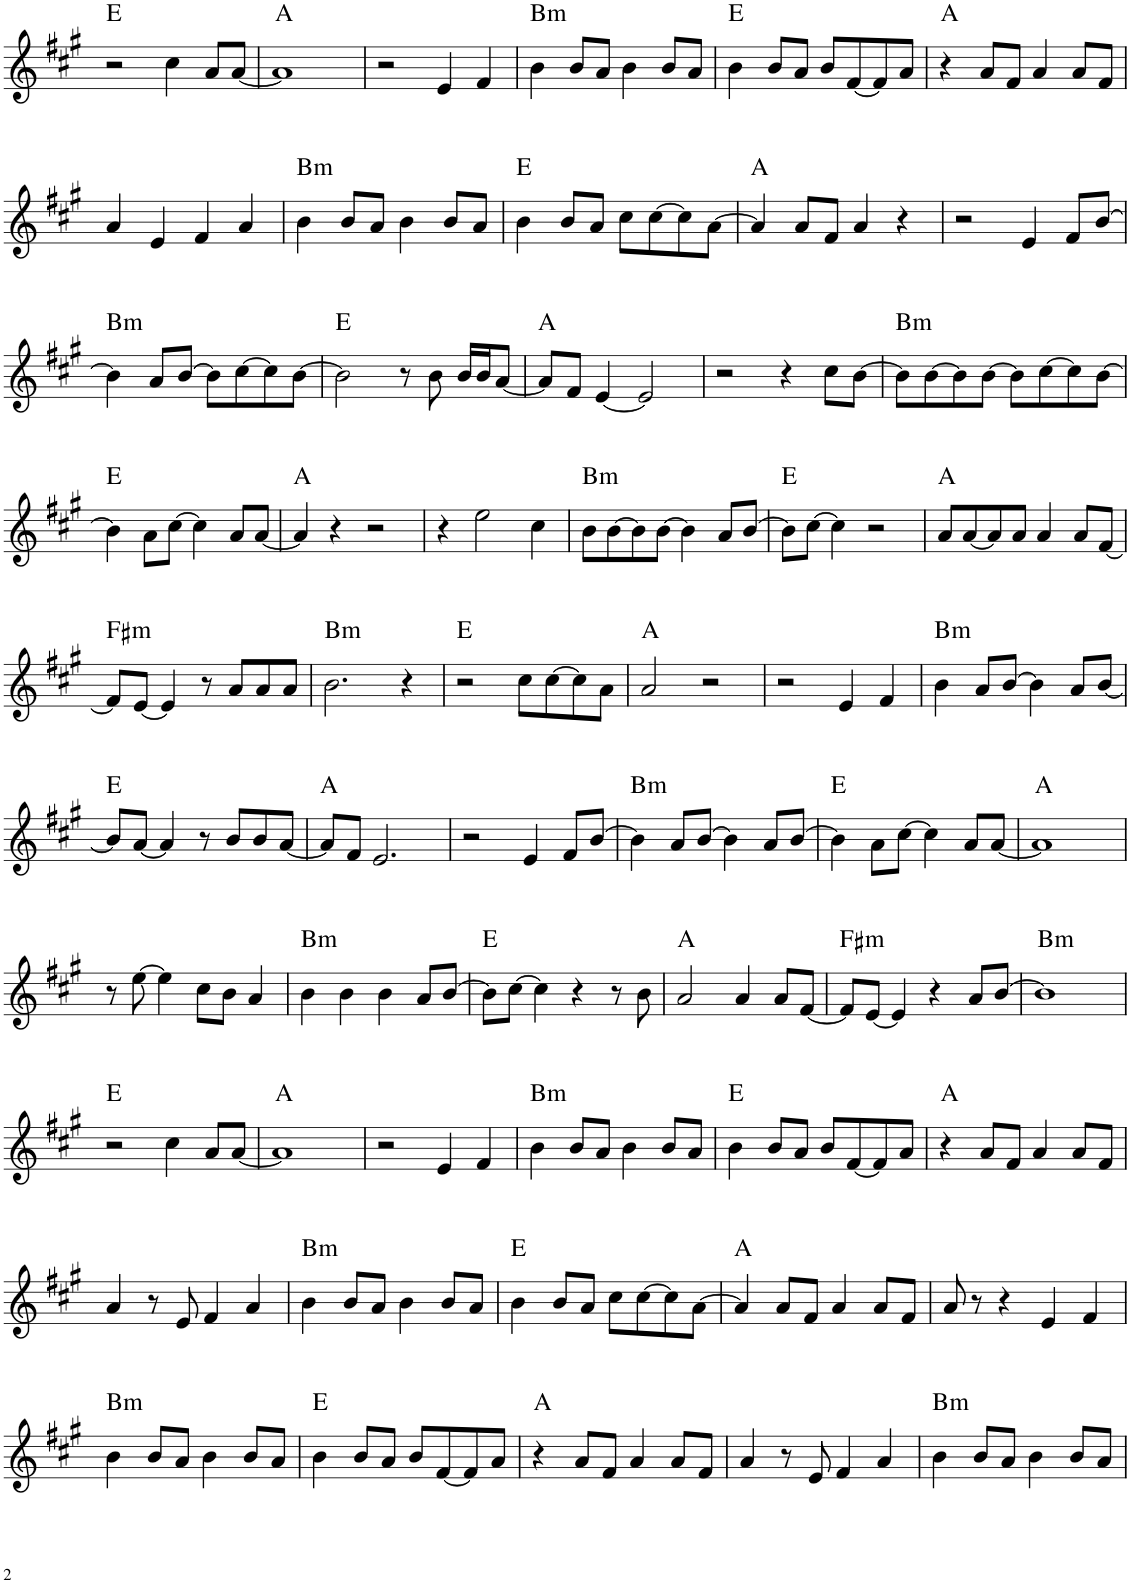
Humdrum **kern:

**kern	**harte
*part1	*part1
*staff1	*
*I"Piano	*
*I'Pno.	*
!!LO:PB:g=z
*clefG2	*
*k[f#c#g#]	*
*M4/4	*
=54	=54
2r	E:maj
4cc#\	.
8a/L	.
[8a/J	.
=55	=55
1a]	A:maj
=56	=56
2r	.
4e/	.
4f#/	.
=57	=57
!	!LO:H:kt=m
4b\	B:min
8b/L	.
8a/J	.
4b\	.
8b/L	.
8a/J	.
=58	=58
4b\	E:maj
8b/L	.
8a/J	.
8b/L	.
[8f#/	.
8f#/]	.
8a/J	.
=59	=59
4r	A:maj
8a/L	.
8f#/J	.
4a/	.
8a/L	.
8f#/J	.
!!LO:LB:g=z
=60	=60
4a/	.
4e/	.
4f#/	.
4a/	.
=61	=61
!	!LO:H:kt=m
4b\	B:min
8b/L	.
8a/J	.
4b\	.
8b/L	.
8a/J	.
=62	=62
4b\	E:maj
8b/L	.
8a/J	.
8cc#\L	.
[8cc#\	.
8cc#\]	.
[8a\J	.
=63	=63
4a/]	A:maj
8a/L	.
8f#/J	.
4a/	.
4r	.
=64	=64
2r	.
4e/	.
8f#/L	.
[8b/J	.
!!LO:LB:g=z
=65	=65
!	!LO:H:kt=m
4b\]	B:min
8a/L	.
[8b/J	.
8b\L]	.
[8cc#\	.
8cc#\]	.
[8b\J	.
=66	=66
2b\]	E:maj
8r	.
8b\	.
16b/LL	.
16b/J	.
[8a/J	.
=67	=67
8a/L]	A:maj
8f#/J	.
[4e/	.
2e/]	.
=68	=68
2r	.
4r	.
8cc#\L	.
[8b\J	.
=69	=69
!	!LO:H:kt=m
8b\L]	B:min
[8b\	.
8b\]	.
[8b\J	.
8b\L]	.
[8cc#\	.
8cc#\]	.
[8b\J	.
!!LO:LB:g=z
=70	=70
4b\]	E:maj
8a\L	.
[8cc#\J	.
4cc#\]	.
8a/L	.
[8a/J	.
=71	=71
4a/]	A:maj
4r	.
2r	.
=72	=72
4r	.
2ee\	.
4cc#\	.
=73	=73
!	!LO:H:kt=m
8b\L	B:min
[8b\	.
8b\]	.
[8b\J	.
4b\]	.
8a/L	.
[8b/J	.
=74	=74
8b\L]	E:maj
[8cc#\J	.
4cc#\]	.
2r	.
=75	=75
8a/L	A:maj
[8a/	.
8a/]	.
8a/J	.
4a/	.
8a/L	.
[8f#/J	.
!!LO:LB:g=z
=76	=76
!	!LO:H:kt=m
8f#/L]	F#:min
[8e/J	.
4e/]	.
8r	.
8a/L	.
8a/	.
8a/J	.
=77	=77
!	!LO:H:kt=m
2.b\	B:min
4r	.
=78	=78
2r	E:maj
8cc#\L	.
[8cc#\	.
8cc#\]	.
8a\J	.
=79	=79
2a/	A:maj
2r	.
=80	=80
2r	.
4e/	.
4f#/	.
=81	=81
!	!LO:H:kt=m
4b\	B:min
8a/L	.
[8b/J	.
4b\]	.
8a/L	.
[8b/J	.
!!LO:LB:g=z
=82	=82
8b/L]	E:maj
[8a/J	.
4a/]	.
8r	.
8b/L	.
8b/	.
[8a/J	.
=83	=83
8a/L]	A:maj
8f#/J	.
2.e/	.
=84	=84
2r	.
4e/	.
8f#/L	.
[8b/J	.
=85	=85
!	!LO:H:kt=m
4b\]	B:min
8a/L	.
[8b/J	.
4b\]	.
8a/L	.
[8b/J	.
=86	=86
4b\]	E:maj
8a\L	.
[8cc#\J	.
4cc#\]	.
8a/L	.
[8a/J	.
=87	=87
1a]	A:maj
!!LO:LB:g=z
=88	=88
8r	.
[8ee\	.
4ee\]	.
8cc#\L	.
8b\J	.
4a/	.
=89	=89
!	!LO:H:kt=m
4b\	B:min
4b\	.
4b\	.
8a/L	.
[8b/J	.
=90	=90
8b\L]	E:maj
[8cc#\J	.
4cc#\]	.
4r	.
8r	.
8b\	.
=91	=91
2a/	A:maj
4a/	.
8a/L	.
[8f#/J	.
=92	=92
!	!LO:H:kt=m
8f#/L]	F#:min
[8e/J	.
4e/]	.
4r	.
8a/L	.
[8b/J	.
=93	=93
!	!LO:H:kt=m
1b]	B:min
!!LO:LB:g=z
=94	=94
2r	E:maj
4cc#\	.
8a/L	.
[8a/J	.
=95	=95
1a]	A:maj
=96	=96
2r	.
4e/	.
4f#/	.
=97	=97
!	!LO:H:kt=m
4b\	B:min
8b/L	.
8a/J	.
4b\	.
8b/L	.
8a/J	.
=98	=98
4b\	E:maj
8b/L	.
8a/J	.
8b/L	.
[8f#/	.
8f#/]	.
8a/J	.
=99	=99
4r	A:maj
8a/L	.
8f#/J	.
4a/	.
8a/L	.
8f#/J	.
!!LO:LB:g=z
=100	=100
4a/	.
8r	.
8e/	.
4f#/	.
4a/	.
=101	=101
!	!LO:H:kt=m
4b\	B:min
8b/L	.
8a/J	.
4b\	.
8b/L	.
8a/J	.
=102	=102
4b\	E:maj
8b/L	.
8a/J	.
8cc#\L	.
[8cc#\	.
8cc#\]	.
[8a\J	.
=103	=103
4a/]	A:maj
8a/L	.
8f#/J	.
4a/	.
8a/L	.
8f#/J	.
=104	=104
8a/	.
8r	.
4r	.
4e/	.
4f#/	.
!!LO:LB:g=z
=105	=105
!	!LO:H:kt=m
4b\	B:min
8b/L	.
8a/J	.
4b\	.
8b/L	.
8a/J	.
=106	=106
4b\	E:maj
8b/L	.
8a/J	.
8b/L	.
[8f#/	.
8f#/]	.
8a/J	.
=107	=107
4r	A:maj
8a/L	.
8f#/J	.
4a/	.
8a/L	.
8f#/J	.
=108	=108
4a/	.
8r	.
8e/	.
4f#/	.
4a/	.
=109	=109
!	!LO:H:kt=m
4b\	B:min
8b/L	.
8a/J	.
4b\	.
8b/L	.
8a/J	.
=	=
*-	*-
